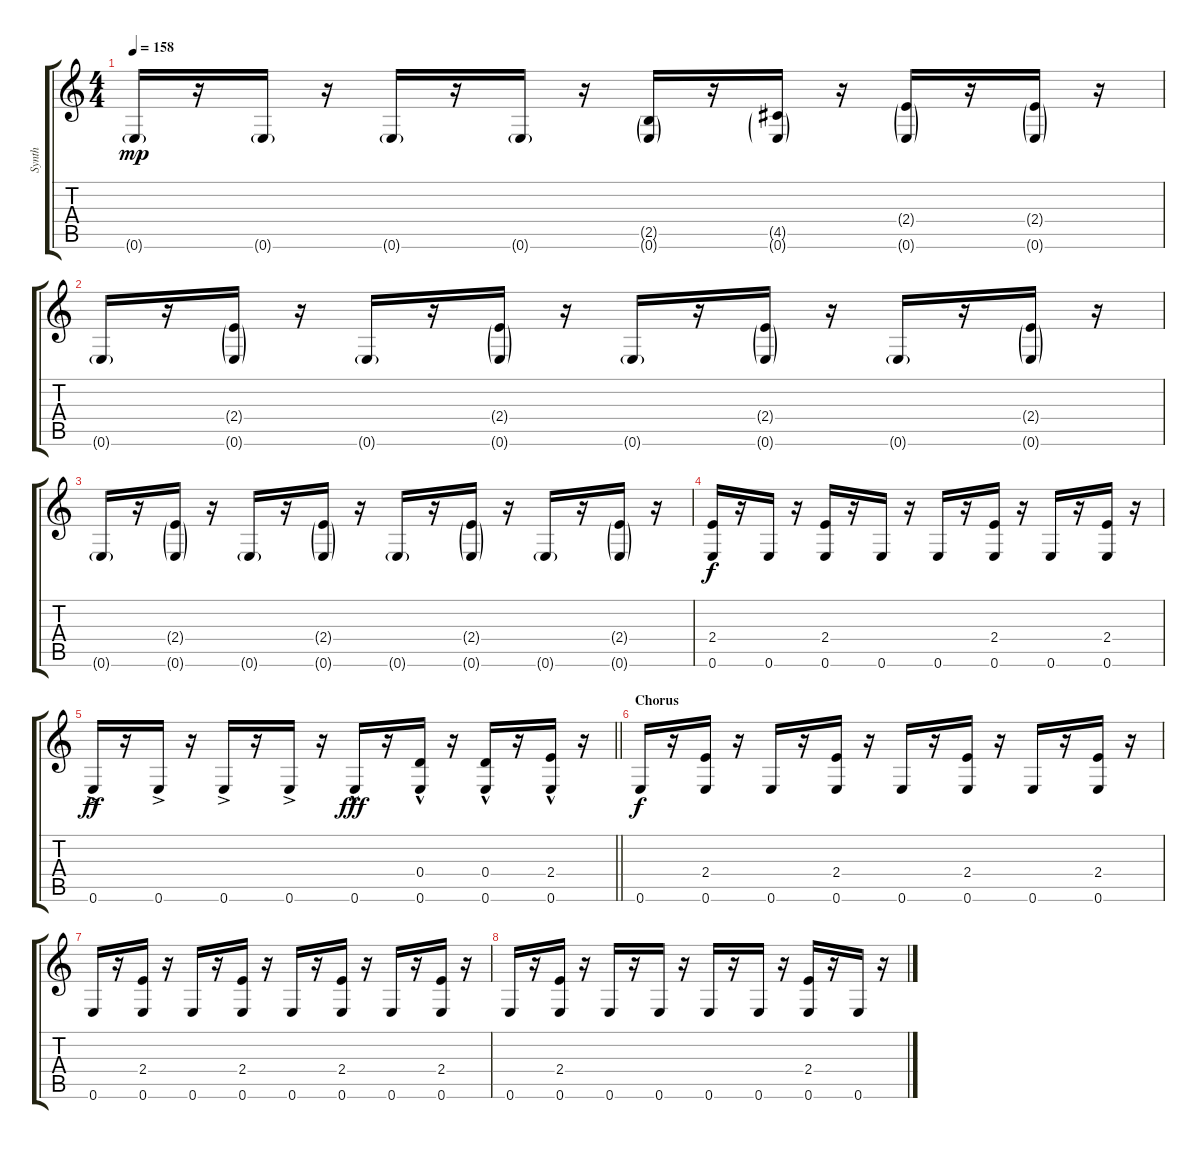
\track ("Synth" "Synth") {instrument synthbass1}
\staff {score tabs}
\tuning (E4 B3 G3 D3 A2 E2) {hide}
\ts (4 4)
\tempo 158
\clef g2
\ks c
0.6{g}.16{dy mp} r.16 0.6{g}.16 r.16 0.6{g}.16 r.16 0.6{g}.16 r.16 (2.5{g} 0.6{g}).16 r.16 (4.5{g} 0.6{g}).16 r.16 (2.4{g} 0.6{g}).16 r.16 (2.4{g} 0.6{g}).16 r.16 |
0.6{g}.16 r.16 (2.4{g} 0.6{g}).16 r.16 0.6{g}.16 r.16 (2.4{g} 0.6{g}).16 r.16 0.6{g}.16 r.16 (2.4{g} 0.6{g}).16 r.16 0.6{g}.16 r.16 (2.4{g} 0.6{g}).16 r.16 |
0.6{g}.16 r.16 (2.4{g} 0.6{g}).16 r.16 0.6{g}.16 r.16 (2.4{g} 0.6{g}).16 r.16 0.6{g}.16 r.16 (2.4{g} 0.6{g}).16 r.16 0.6{g}.16 r.16 (2.4{g} 0.6{g}).16 r.16 |
(2.4 0.6).16{dy f} r.16 0.6.16 r.16 (2.4 0.6).16 r.16 0.6.16 r.16 0.6.16 r.16 (2.4 0.6).16 r.16 0.6.16 r.16 (2.4 0.6).16 r.16 |
\barLineRight lightlight
0.6{ac}.16{dy ff} r.16 0.6{ac}.16 r.16 0.6{ac}.16 r.16 0.6{ac}.16 r.16 0.6{hac}.16{dy fff} r.16 (0.4{hac} 0.6{hac}).16 r.16 (0.4{hac} 0.6{hac}).16 r.16 (2.4{hac} 0.6{hac}).16 r.16 |
\section ("" "Chorus")
0.6.16{dy f} r.16 (2.4 0.6).16 r.16 0.6.16 r.16 (2.4 0.6).16 r.16 0.6.16 r.16 (2.4 0.6).16 r.16 0.6.16 r.16 (2.4 0.6).16 r.16 |
0.6.16 r.16 (2.4 0.6).16 r.16 0.6.16 r.16 (2.4 0.6).16 r.16 0.6.16 r.16 (2.4 0.6).16 r.16 0.6.16 r.16 (2.4 0.6).16 r.16 |
0.6.16 r.16 (2.4 0.6).16 r.16 0.6.16 r.16 0.6.16 r.16 0.6.16 r.16 0.6.16 r.16 (2.4 0.6).16 r.16 0.6.16 r.16
